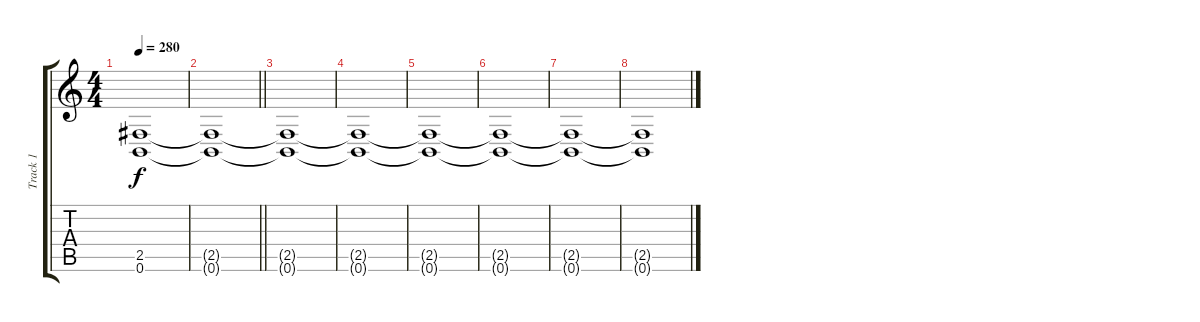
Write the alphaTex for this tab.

\track ("Track 1" "Track 1") {instrument distortionguitar}
\staff {score tabs}
\tuning (B3 Gb3 D3 A2 E2 B1) {hide}
\ts (4 4)
\tempo 280
\clef g2
\ks c
(2.5{t} 0.6{t}).1{dy f volume 8} |
\barLineRight lightlight
(2.5{t} 0.6{t}).1 |
(2.5{t} 0.6{t}).1 |
(2.5{t} 0.6{t}).1 |
(2.5{t} 0.6{t}).1{volume 0} |
(2.5{t} 0.6{t}).1 |
(2.5{t} 0.6{t}).1 |
(2.5{t} 0.6{t}).1
